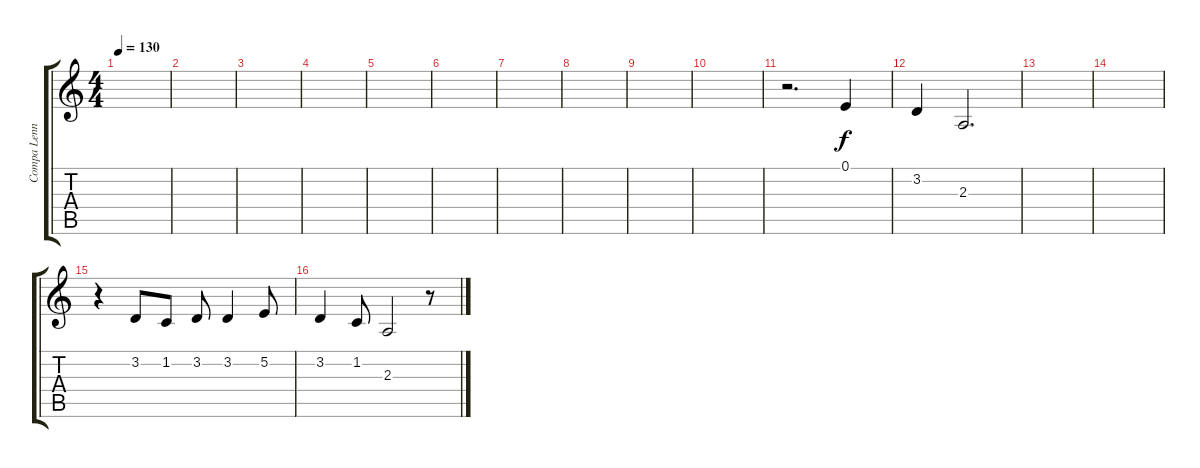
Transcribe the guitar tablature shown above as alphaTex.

\track ("Compa Lennon Men" "Compa Lenn") {instrument flute}
\staff {score tabs}
\tuning (E4 B3 G3 D3 A2 E2) {hide}
\ts (4 4)
\tempo 130
\clef g2
\ks c
|
|
|
|
|
|
|
|
|
|
r.2{d} 0.1.4 |
3.2.4 2.3.2{d} |
|
|
r.4 3.2.8 1.2.8 3.2.8 3.2.4 5.2.8 |
3.2.4 1.2.8 2.3.2 r.8
